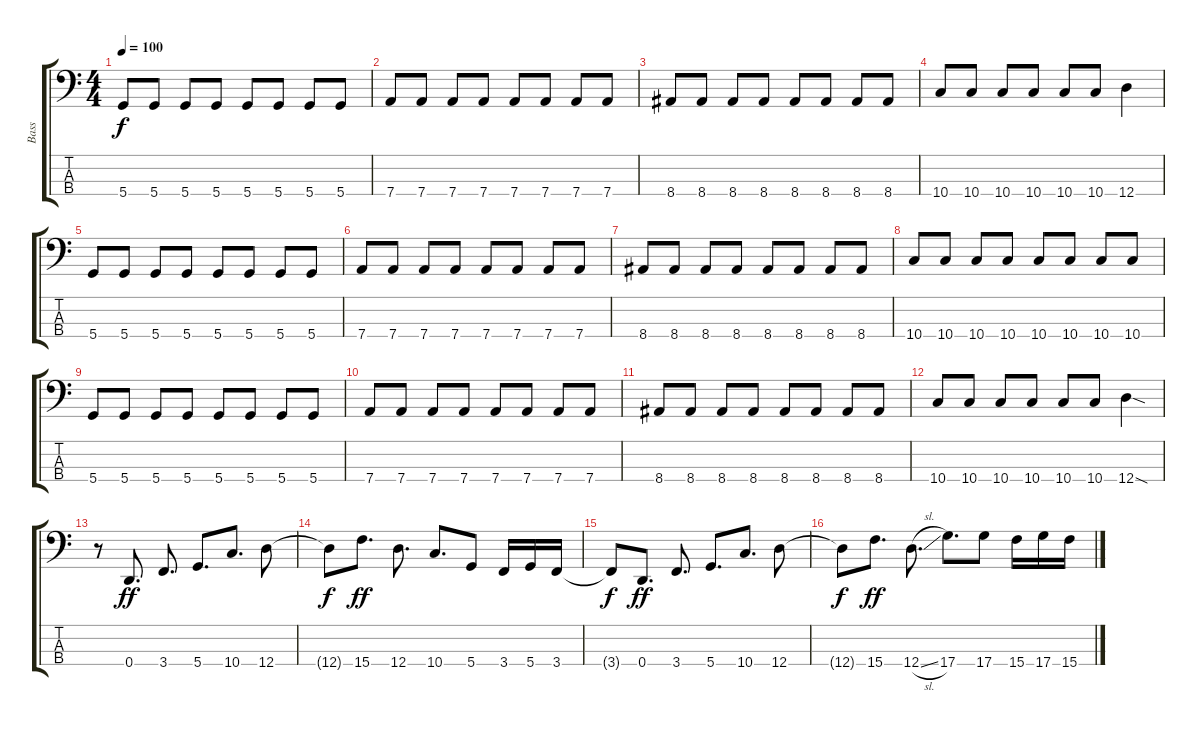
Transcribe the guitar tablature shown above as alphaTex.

\track ("Bass" "Bass") {instrument electricbassfinger}
\staff {score tabs}
\tuning (G2 D2 A1 D1) {hide}
\ts (4 4)
\tempo 100
\clef f4
\ks c
5.4.8{dy f} 5.4.8 5.4.8 5.4.8 5.4.8 5.4.8 5.4.8 5.4.8 |
7.4.8 7.4.8 7.4.8 7.4.8 7.4.8 7.4.8 7.4.8 7.4.8 |
8.4.8 8.4.8 8.4.8 8.4.8 8.4.8 8.4.8 8.4.8 8.4.8 |
10.4.8 10.4.8 10.4.8 10.4.8 10.4.8 10.4.8 12.4.4 |
5.4.8 5.4.8 5.4.8 5.4.8 5.4.8 5.4.8 5.4.8 5.4.8 |
7.4.8 7.4.8 7.4.8 7.4.8 7.4.8 7.4.8 7.4.8 7.4.8 |
8.4.8 8.4.8 8.4.8 8.4.8 8.4.8 8.4.8 8.4.8 8.4.8 |
10.4.8 10.4.8 10.4.8 10.4.8 10.4.8 10.4.8 10.4.8 10.4.8 |
5.4.8 5.4.8 5.4.8 5.4.8 5.4.8 5.4.8 5.4.8 5.4.8 |
7.4.8 7.4.8 7.4.8 7.4.8 7.4.8 7.4.8 7.4.8 7.4.8 |
8.4.8 8.4.8 8.4.8 8.4.8 8.4.8 8.4.8 8.4.8 8.4.8 |
10.4.8 10.4.8 10.4.8 10.4.8 10.4.8 10.4.8 12.4{sod}.4 |
r.8 0.4.8{d dy ff} 3.4.8{d} 5.4.8{d} 10.4.8{d} 12.4.8 |
12.4{t}.8{dy f} 15.4.8{d dy ff} 12.4.8{d} 10.4.8{d} 5.4.8 3.4.16 5.4.16 3.4.16 |
3.4{t}.8{dy f} 0.4.8{d dy ff} 3.4.8{d} 5.4.8{d} 10.4.8{d} 12.4.8 |
12.4{t}.8{dy f} 15.4.8{d dy ff} 12.4{sl}.8{d} 17.4.8{d} 17.4.8 15.4.16 17.4.16 15.4.16
